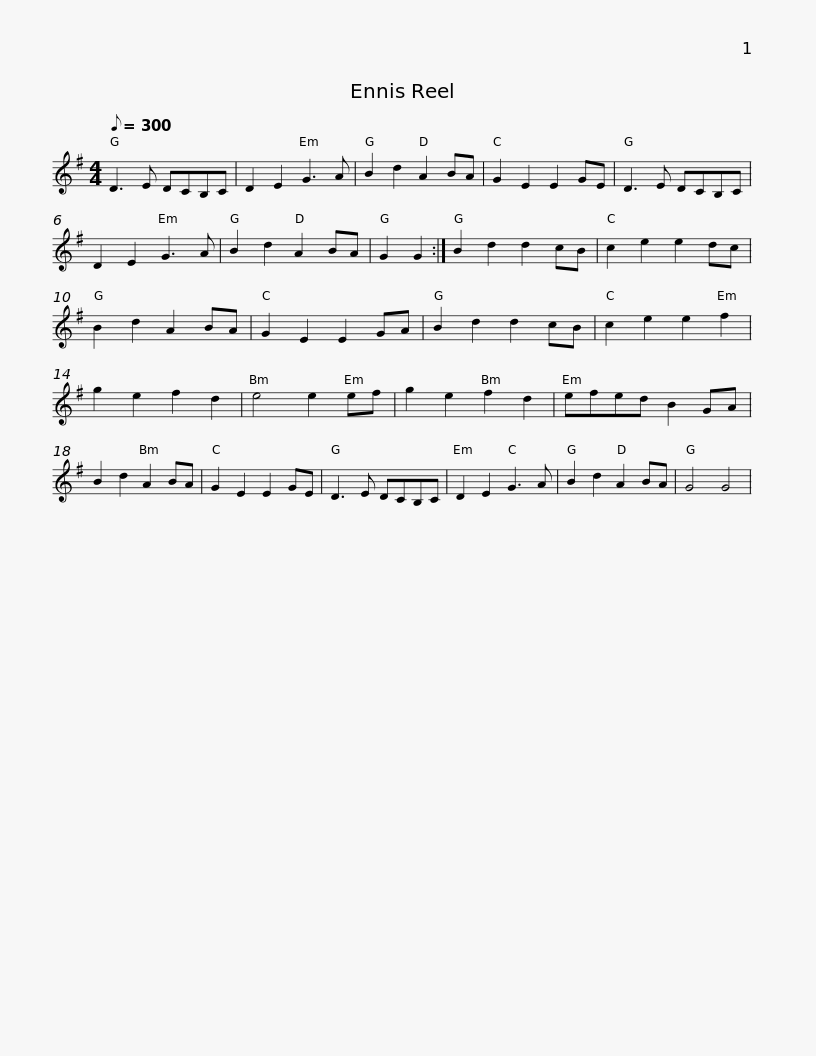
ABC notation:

X:1
L:1/8
Q:1/8=300
M:4/4
I:linebreak $
K:G
V:1 treble
V:1
 D3 E DCB,C | D2 E2 G3 A | B2 d2 A2 BA | G2 E2 E2 GE | D3 E DCB,C | %5
 D2 E2 G3 A | B2 d2 A2 BA |$ G2 G2 :| B2 d2 d2 cB | c2 e2 e2 dc | %10
 B2 d2 A2 BA | G2 E2 E2 GA | B2 d2 d2 cB | c2 e2 e2 f2 | g2 e2 f2 d2 | %15
 e4 e2 ef |$ g2 e2 f2 d2 | efed B2 GA | B2 d2 A2 BA | G2 E2 E2 GE | %20
 D3 E DCB,C | D2 E2 G3 A | B2 d2 A2 BA | G4 G4 | %24
